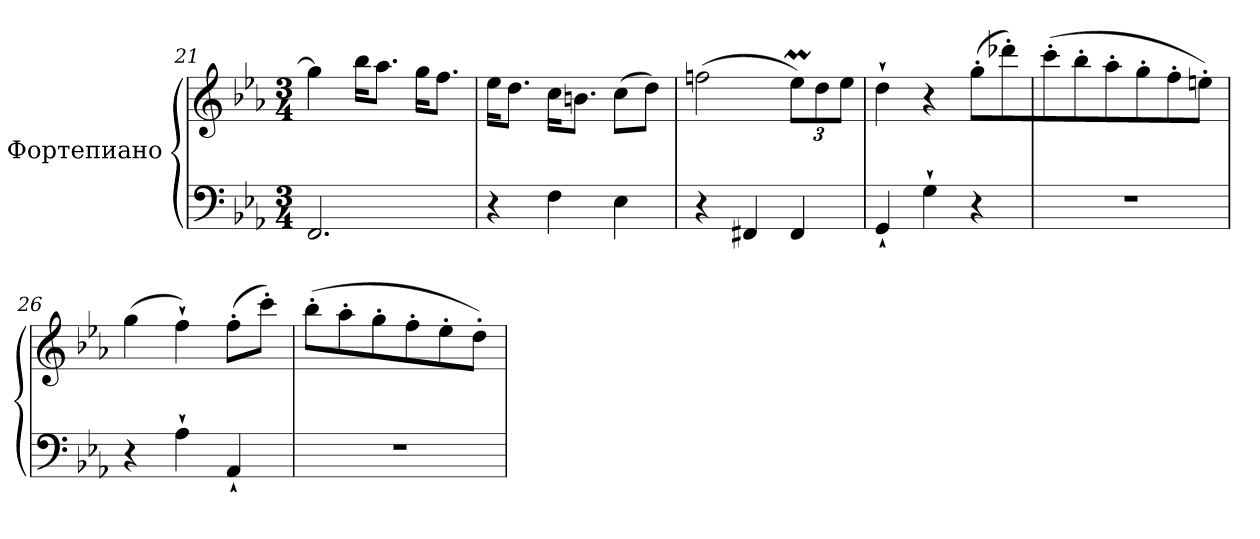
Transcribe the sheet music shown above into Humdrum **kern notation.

**kern	**kern
*part1	*part1
*staff2	*staff1
*I"Фортепиано	*
*clefF4	*clefG2
*k[b-e-a-]	*k[b-e-a-]
*M3/4	*M3/4
=21	=21
2.FF/	4gg\]
.	16bb-\KL
.	8.aa-\J
.	16gg\KL
.	8.ff\J
!!LO:PB:g=z
=22	=22
4r	16ee-\KL
.	8.dd\J
4F\	16cc\KL
.	8.bn\J
4E-\	(>8cc\L
.	8dd\J)
=23	=23
4r	(>2ffn\
4FF#X/	.
*	*Xbrackettup
4FF#/	12ee-M\L)
.	12dd\
.	12ee-\J
=24	=24
4GG`/	4dd`\
4G`\	4r
4r	(>8gg'\L
.	8ddd-X'\)
=25	=25
2.r	(>8ccc'\
.	8bb-'\
.	8aa-'\
.	8gg'\
.	8ff'\
.	8een'\J)
=26	=26
4r	(>4gg\
4A-`\	4ff`\)
4AA-`/	(>8ff'\L
.	8ccc'\J)
!!LO:LB:g=z
=27	=27
2.r	(>8bb-'\L
.	8aa-'\
.	8gg'\
.	8ff'\
.	8ee-'\
.	8dd'\J)
=	=
*-	*-
